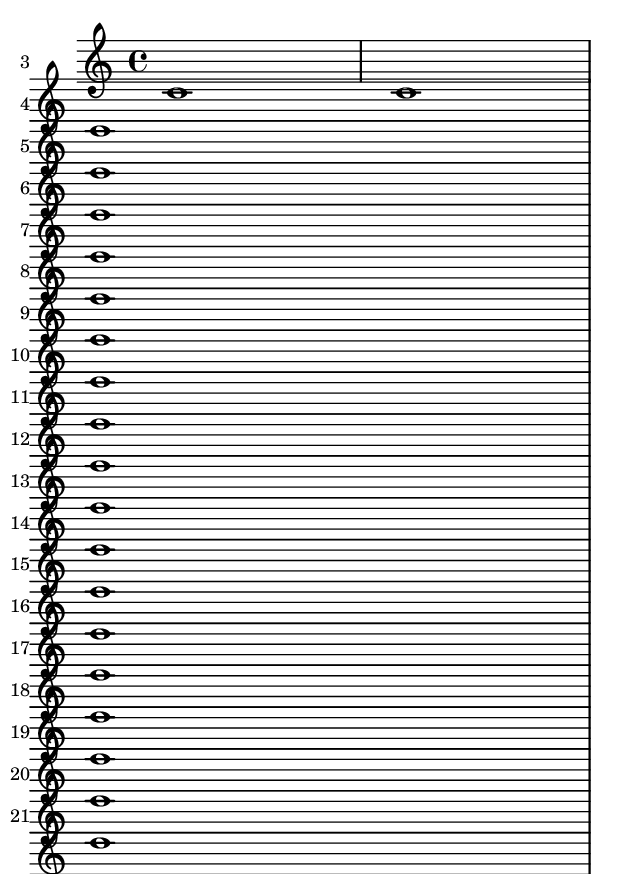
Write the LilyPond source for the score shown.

\version "2.13.1"

#(set-default-paper-size "a6")

\header {
  texidoc = "The min-systems-per-page variable takes precedence over
the desire not to overfill a page."
}

\book {
  \paper {
    min-systems-per-page = 20
  }

  \repeat unfold 21 { c'1 }
}